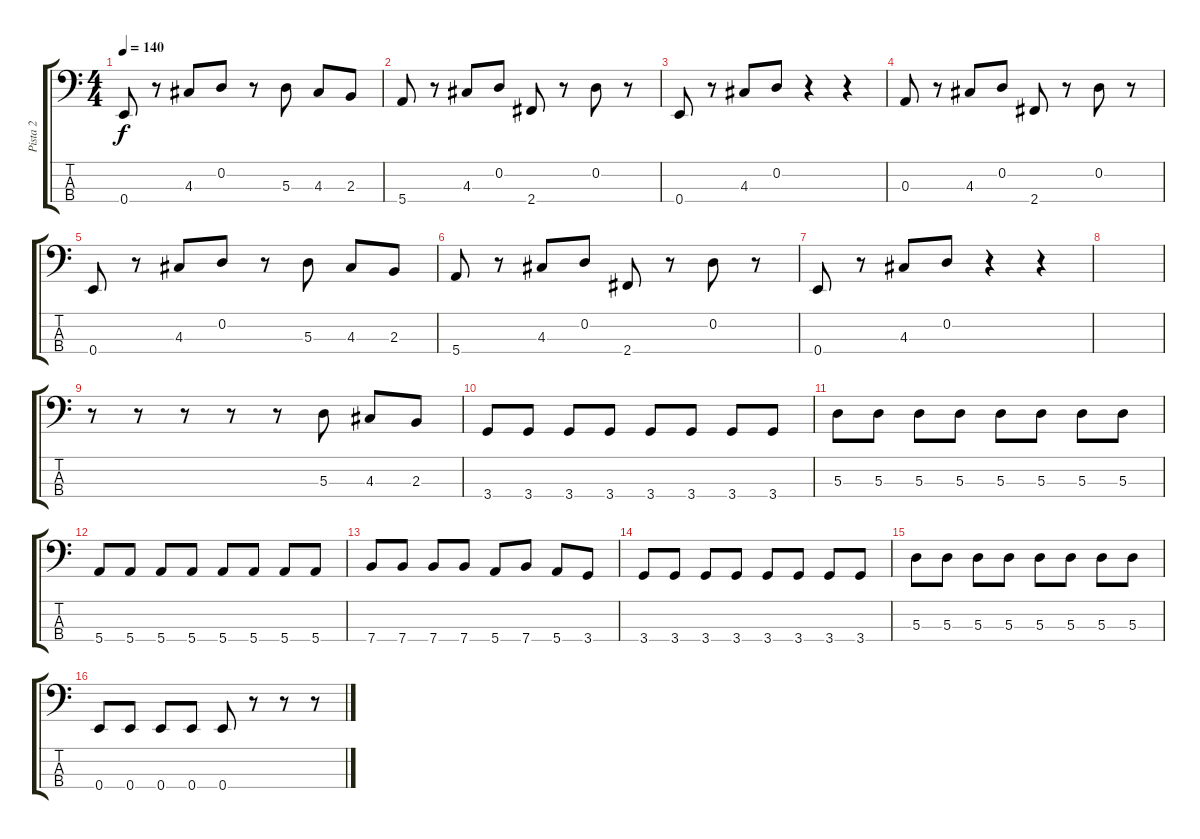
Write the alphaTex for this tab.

\track ("Pista 2" "Pista 2") {instrument electricbassfinger}
\staff {score tabs}
\tuning (G2 D2 A1 E1) {hide}
\ts (4 4)
\tempo 140
\clef f4
\ks c
0.4.8{dy f} r.8 4.3.8 0.2.8 r.8 5.3.8 4.3.8 2.3.8 |
5.4.8 r.8 4.3.8 0.2.8 2.4.8 r.8 0.2.8 r.8 |
0.4.8 r.8 4.3.8 0.2.8 r.4 r.4 |
0.3.8 r.8 4.3.8 0.2.8 2.4.8 r.8 0.2.8 r.8 |
0.4.8 r.8 4.3.8 0.2.8 r.8 5.3.8 4.3.8 2.3.8 |
5.4.8 r.8 4.3.8 0.2.8 2.4.8 r.8 0.2.8 r.8 |
0.4.8 r.8 4.3.8 0.2.8 r.4 r.4 |
|
r.8 r.8 r.8 r.8 r.8 5.3.8 4.3.8 2.3.8 |
3.4.8 3.4.8 3.4.8 3.4.8 3.4.8 3.4.8 3.4.8 3.4.8 |
5.3.8 5.3.8 5.3.8 5.3.8 5.3.8 5.3.8 5.3.8 5.3.8 |
5.4.8 5.4.8 5.4.8 5.4.8 5.4.8 5.4.8 5.4.8 5.4.8 |
7.4.8 7.4.8 7.4.8 7.4.8 5.4.8 7.4.8 5.4.8 3.4.8 |
3.4.8 3.4.8 3.4.8 3.4.8 3.4.8 3.4.8 3.4.8 3.4.8 |
5.3.8 5.3.8 5.3.8 5.3.8 5.3.8 5.3.8 5.3.8 5.3.8 |
0.4.8 0.4.8 0.4.8 0.4.8 0.4.8 r.8 r.8 r.8
